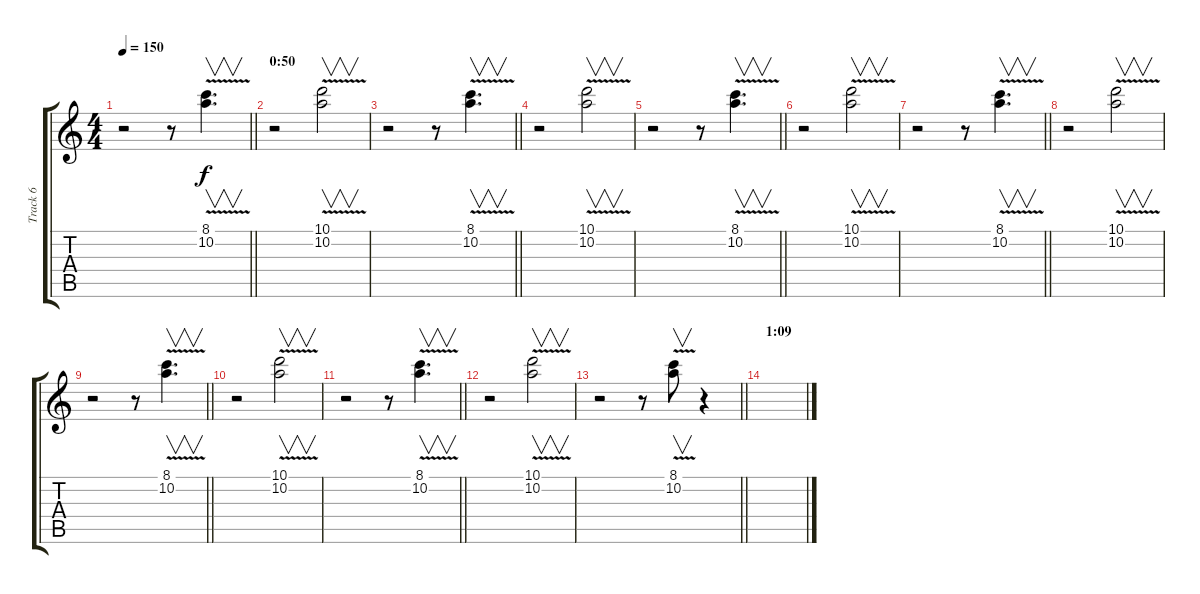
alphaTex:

\track ("Track 6" "Track 6") {instrument electricguitarjazz}
\staff {score tabs}
\tuning (E4 B3 G3 D3 A2 D2) {hide}
\ts (4 4)
\tempo 150
\clef g2
\barLineRight lightlight
\ks c
r.2{dy f} r.8 (8.1 10.2{v}).4{v d} |
\section ("" "0:50")
r.2 (10.1 10.2{v}).2{v} |
\barLineRight lightlight
r.2 r.8 (8.1 10.2{v}).4{v d} |
r.2 (10.1 10.2{v}).2{v} |
\barLineRight lightlight
r.2 r.8 (8.1 10.2{v}).4{v d} |
r.2 (10.1 10.2{v}).2{v} |
\barLineRight lightlight
r.2 r.8 (8.1 10.2{v}).4{v d} |
r.2 (10.1 10.2{v}).2{v} |
\barLineRight lightlight
r.2 r.8 (8.1 10.2{v}).4{v d} |
r.2 (10.1 10.2{v}).2{v} |
\barLineRight lightlight
r.2 r.8 (8.1 10.2{v}).4{v d} |
r.2 (10.1 10.2{v}).2{v} |
\barLineRight lightlight
r.2 r.8 (8.1 10.2{v}).8{v} r.4 |
\section ("" "1:09")
